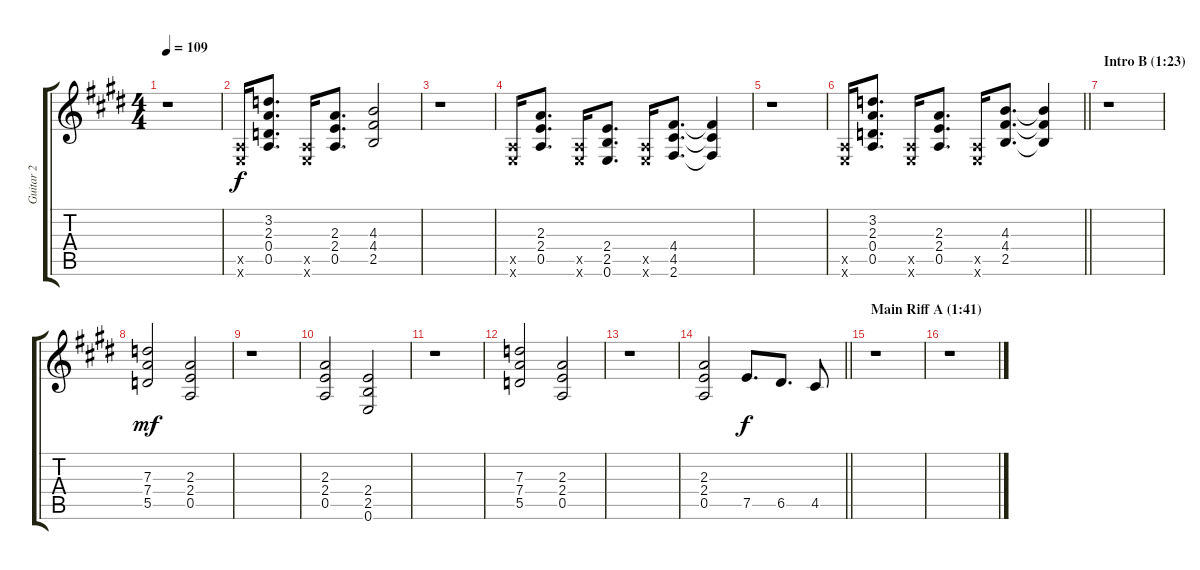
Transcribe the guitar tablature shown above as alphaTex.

\track ("Guitar 2" "Guitar 2") {instrument distortionguitar}
\staff {score tabs}
\tuning (E4 B3 G3 D3 A2 E2) {hide}
\ts (4 4)
\tempo 109
\clef g2
\ks e
r.1{dy f} |
(0.5{x} 0.6{x}).16 (3.2 2.3 0.4 0.5).8{d} (0.5{x} 0.6{x}).16 (2.3 2.4 0.5).8{d} (4.3 4.4 2.5).2 |
r.1 |
(0.5{x} 0.6{x}).16 (2.3 2.4 0.5).8{d} (0.5{x} 0.6{x}).16 (2.4 2.5 0.6).8{d} (0.5{x} 0.6{x}).16 (4.4 4.5 2.6).8{d} (4.4{t} 4.5{t} 2.6{t}).4 |
r.1 |
\barLineRight lightlight
(0.5{x} 0.6{x}).16 (3.2 2.3 0.4 0.5).8{d} (0.5{x} 0.6{x}).16 (2.3 2.4 0.5).8{d} (0.5{x} 0.6{x}).16 (4.3 4.4 2.5).8{d} (4.3{t} 4.4{t} 2.5{t}).4 |
\section ("" "Intro B (1:23)")
r.1 |
(7.3 7.4 5.5).2{dy mf} (2.3 2.4 0.5).2 |
r.1 |
(2.3 2.4 0.5).2 (2.4 2.5 0.6).2 |
r.1 |
(7.3 7.4 5.5).2 (2.3 2.4 0.5).2 |
r.1 |
\barLineRight lightlight
(2.3 2.4 0.5).2 7.5.8{d dy f} 6.5.8{d} 4.5.8 |
\section ("" "Main Riff A (1:41)")
r.1 |
r.1
